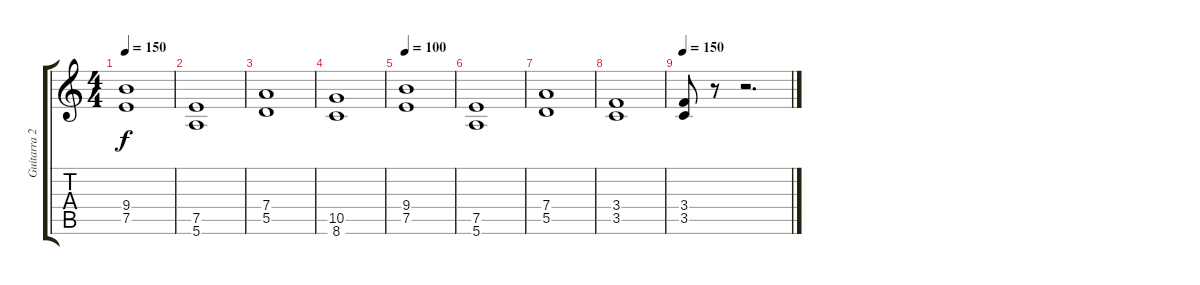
\track ("Guitarra 2" "Guitarra 2") {instrument distortionguitar}
\staff {score tabs}
\tuning (E4 B3 G3 D3 A2 E2) {hide}
\ts (4 4)
\tempo 150
\clef g2
\ks c
(9.4 7.5).1{dy f} |
(7.5 5.6).1 |
(7.4 5.5).1 |
(10.5 8.6).1 |
\tempo 100
(9.4 7.5).1 |
(7.5 5.6).1 |
(7.4 5.5).1 |
(3.4 3.5).1 |
\tempo 150
(3.4 3.5).8 r.8 r.2{d}
